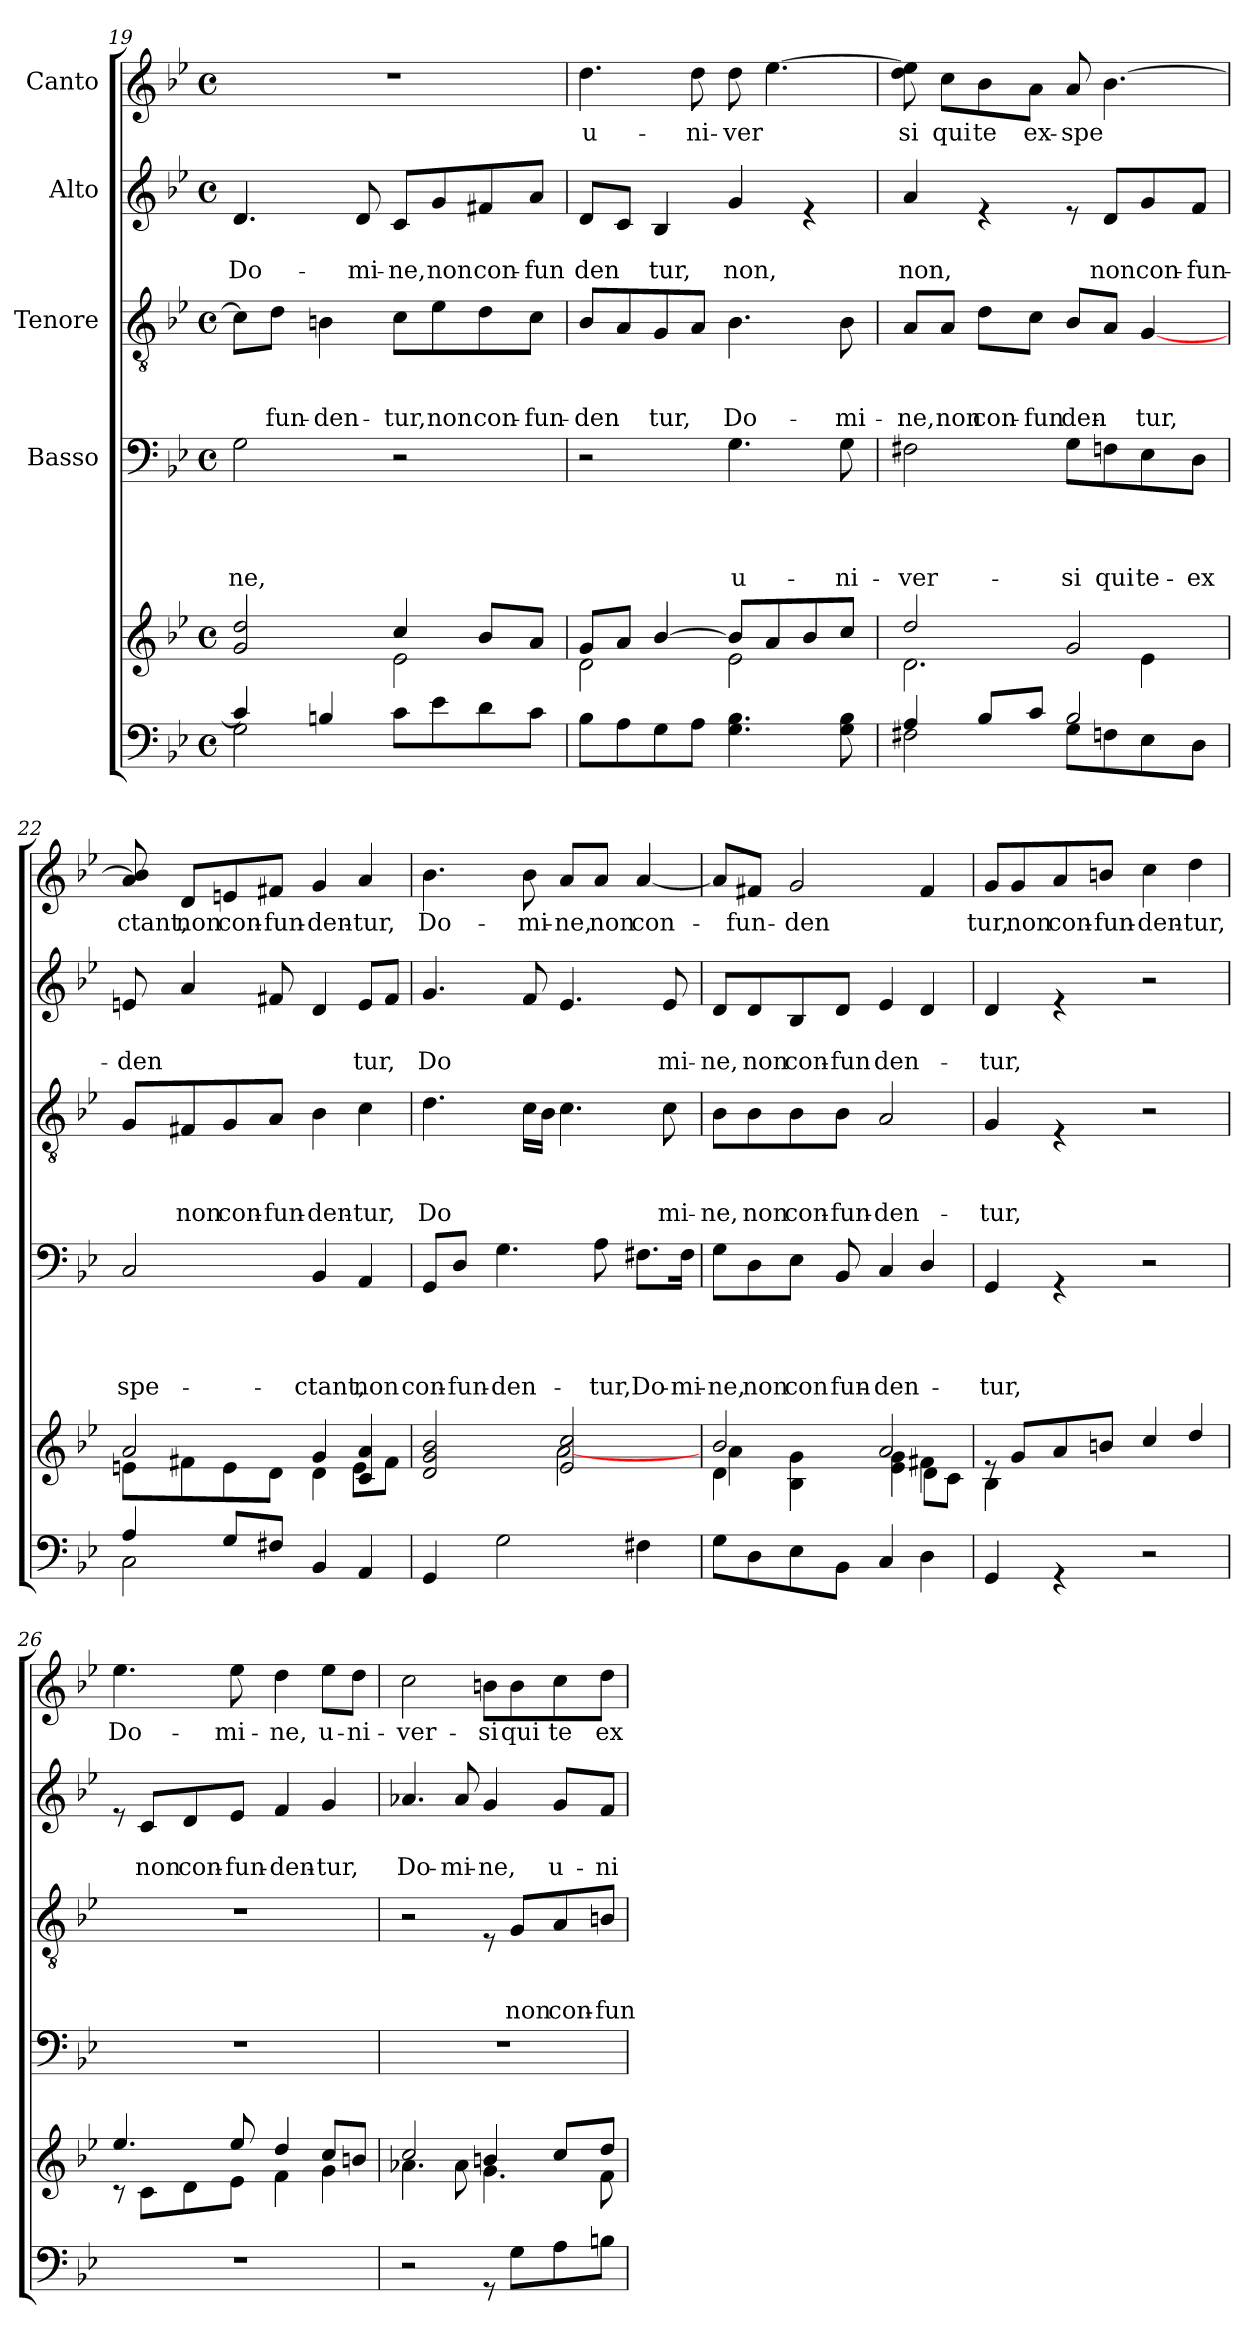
**kern	**kern	**kern	**text	**text	**text	**text	**kern	**text	**text	**text	**kern	**text	**text	**kern	**text
*part6	*part5	*part4	*part4	*part4	*part4	*part4	*part3	*part3	*part3	*part3	*part2	*part2	*part2	*part1	*part1
*staff6	*staff5	*staff4	*staff4	*staff4	*staff4	*staff4	*staff3	*staff3	*staff3	*staff3	*staff2	*staff2	*staff2	*staff1	*staff1
*	*	*I"Basso	*	*	*	*	*I"Tenore	*	*	*	*I"Alto	*	*	*I"Canto	*
!!LO:PB:g=z
*clefF4	*clefG2	*clefF4	*	*	*	*	*clefGv2	*	*	*	*clefG2	*	*	*clefG2	*
*k[b-e-]	*k[b-e-]	*k[b-e-]	*	*	*	*	*k[b-e-]	*	*	*	*k[b-e-]	*	*	*k[b-e-]	*
*B-:	*B-:	*B-:	*	*	*	*	*B-:	*	*	*	*B-:	*	*	*B-:	*
*M4/4	*M4/4	*M4/4	*	*	*	*	*M4/4	*	*	*	*M4/4	*	*	*M4/4	*
*met(c)	*met(c)	*met(c)	*	*	*	*	*met(c)	*	*	*	*met(c)	*	*	*met(c)	*
=19	=19	=19	=19	=19	=19	=19	=19	=19	=19	=19	=19	=19	=19	=19	=19
*^	*^	*	*	*	*	*	*	*	*	*	*	*	*	*	*
!	!	!	!	!	!	!	!	!LO:LY:b	!	!	!	!	!	!	!LO:LY:b	!	!
4c/]	2G\	2g/ 2dd/	2ryy	2G\	.	.	.	-ne,	8c\L]	.	.	.	4.d/	.	Do-	1r	.
!	!	!	!	!	!	!	!	!	!	!	!	!LO:LY:b	!	!	!	!	!
.	.	.	.	.	.	.	.	.	8d\J	.	.	-fun-	.	.	.	.	.
!	!	!	!	!	!	!	!	!	!	!	!	!LO:LY:b	!	!	!	!	!
4Bn/	.	.	.	.	.	.	.	.	4Bn\	.	.	-den-	.	.	.	.	.
!	!	!	!	!	!	!	!	!	!	!	!	!	!	!	!LO:LY:b	!	!
.	.	.	.	.	.	.	.	.	.	.	.	.	8d/	.	-mi-	.	.
!	!	!	!	!	!	!	!	!	!	!	!	!LO:LY:b	!	!	!LO:LY:b	!	!
8c\L	2ryy	4cc/	2e-\	2r	.	.	.	.	8c\L	.	.	-tur,	8c/L	.	-ne,	.	.
!	!	!	!	!	!	!	!	!	!	!	!	!LO:LY:b	!	!	!LO:LY:b	!	!
8e-\	.	.	.	.	.	.	.	.	8e-\	.	.	non	8g/	.	non	.	.
!	!	!	!	!	!	!	!	!	!	!	!	!LO:LY:b	!	!	!LO:LY:b	!	!
8d\	.	8b-/L	.	.	.	.	.	.	8d\	.	.	con-	8f#X/	.	con-	.	.
!	!	!	!	!	!	!	!	!	!	!	!	!LO:LY:b	!	!	!LO:LY:b	!	!
8c\J	.	8a/J	.	.	.	.	.	.	8c\J	.	.	-fun-	8a/J	.	-fun	.	.
*v	*v	*	*	*	*	*	*	*	*	*	*	*	*	*	*	*	*
=20	=20	=20	=20	=20	=20	=20	=20	=20	=20	=20	=20	=20	=20	=20	=20	=20
!	!	!	!	!	!	!	!	!	!	!	!LO:LY:b	!	!	!LO:LY:b	!	!LO:LY:b
8B-\L	8g/L	2d\	2r	.	.	.	.	8B-/L	.	.	-den	8d/L	.	den	4.dd\	u-
8A\	8a/J	.	.	.	.	.	.	8A/	.	.	.	8c/J	.	.	.	.
!	!	!	!	!	!	!	!	!	!	!	!LO:LY:b	!	!	!LO:LY:b	!	!
8G\	[<4b-/	.	.	.	.	.	.	8G/	.	.	tur,	4B-/	.	tur,	.	.
!	!	!	!	!	!	!	!	!	!	!	!	!	!	!	!	!LO:LY:b
8A\J	.	.	.	.	.	.	.	8A/J	.	.	.	.	.	.	8dd\	-ni-
!	!	!	!	!	!	!	!LO:LY:b	!	!	!	!LO:LY:b	!	!	!LO:LY:b	!	!LO:LY:b
4.G\ 4.B-\	8b-/L]	2e-\	4.G\	.	.	.	u-	4.B-\	.	.	Do-	4g/	.	non,	8dd\	-ver
.	8a/	.	.	.	.	.	.	.	.	.	.	.	.	.	[>4.ee-\	.
.	8b-/	.	.	.	.	.	.	.	.	.	.	4re	.	.	.	.
!	!	!	!	!	!	!	!LO:LY:b	!	!	!	!LO:LY:b	!	!	!	!	!
8G\ 8B-\	8cc/J	.	8G\	.	.	.	-ni-	8B-\	.	.	-mi-	.	.	.	.	.
=21	=21	=21	=21	=21	=21	=21	=21	=21	=21	=21	=21	=21	=21	=21	=21	=21
*^	*	*	*	*	*	*	*	*	*	*	*	*	*	*	*	*
!	!	!	!	!	!	!	!	!LO:LY:b	!	!	!	!LO:LY:b	!	!	!LO:LY:b	!	!LO:LY:b
*	*	*	*	*	*	*	*	*	*^	*	*	*	*	*	*	*	*
4A/	2F#X\	2dd/	2.d\	2F#X\	.	.	.	-ver-	8A/L	4ryy	.	.	-ne,	4a/	.	non,	8dd\ 8ee-\]	si
!	!	!	!	!	!	!	!	!	!	!	!	!	!LO:LY:b	!	!	!	!	!LO:LY:b
.	.	.	.	.	.	.	.	.	8A/J	.	.	.	non	.	.	.	8cc\L	qui
!	!	!	!	!	!	!	!	!	!	!	!	!	!LO:LY:b	!	!	!	!	!LO:LY:b
8B-/L	.	.	.	.	.	.	.	.	4ryy	8d\L	.	.	con-	4re	.	.	8b-\	te
!	!	!	!	!	!	!	!	!	!	!	!	!	!LO:LY:b	!	!	!	!	!LO:LY:b
8c/J	.	.	.	.	.	.	.	.	.	8c\J	.	.	-fun-	.	.	.	8a\J	ex-
!	!	!	!	!	!	!	!	!LO:LY:b	!	!	!	!	!LO:LY:b	!	!	!	!	!LO:LY:b
2B-/	8G\L	2g/	.	8G\L	.	.	.	-si	8B-/L	4ryy	.	.	den	8re	.	.	8a/	-spe
!	!	!	!	!	!	!	!	!LO:LY:b	!	!	!	!	!	!	!	!LO:LY:b	!	!
.	8Fn\	.	.	8Fn\	.	.	.	qui	8A/J	.	.	.	.	8d/L	.	non	[>4.b-\	.
!	!	!	!	!	!	!	!	!LO:LY:b	!	!	!	!	!LO:LY:b	!	!	!LO:LY:b	!	!
.	8E-\	.	4e-\	8E-\	.	.	.	te-	4ryy	[<4G/	.	.	-tur,	8g/	.	con-	.	.
!	!	!	!	!	!	!	!	!LO:LY:b	!	!	!	!	!	!	!	!LO:LY:b	!	!
.	8D\J	.	.	8D\J	.	.	.	-ex	.	.	.	.	.	8f/J	.	-fun-	.	.
*	*	*	*	*	*	*	*	*	*v	*v	*	*	*	*	*	*	*	*
=22	=22	=22	=22	=22	=22	=22	=22	=22	=22	=22	=22	=22	=22	=22	=22	=22	=22
!	!	!	!	!	!	!	!	!LO:LY:b	!	!	!	!	!	!	!LO:LY:b	!	!LO:LY:b
4A/	2C\	2a/	8en\L	2C/	.	.	.	spe-	8G/L	.	.	.	8en/	.	-den	8a/ 8b-\]	ctant,
!	!	!	!	!	!	!	!	!	!	!	!	!LO:LY:b	!	!	!	!	!LO:LY:b
.	.	.	8f#X\	.	.	.	.	.	8F#X/	.	.	non	4a/	.	.	8d/L	non
!	!	!	!	!	!	!	!	!	!	!	!	!LO:LY:b	!	!	!	!	!LO:LY:b
8G/L	.	.	8e\	.	.	.	.	.	8G/	.	.	con-	.	.	.	8en/	con-
!	!	!	!	!	!	!	!	!	!	!	!	!LO:LY:b	!	!	!	!	!LO:LY:b
8F#X/J	.	.	8d\J	.	.	.	.	.	8A/J	.	.	-fun-	8f#X/	.	.	8f#X/J	-fun-
!	!	!	!	!	!	!	!	!LO:LY:b	!	!	!	!LO:LY:b	!	!	!	!	!LO:LY:b
4BB-/	2ryy	4g/	4d\	4BB-/	.	.	.	-ctant,	4B-\	.	.	-den-	4d/	.	.	4g/	-den-
!	!	!	!	!	!	!	!	!LO:LY:b	!	!	!	!LO:LY:b	!	!	!LO:LY:b	!	!LO:LY:b
4AA/	.	4c/ 4a/	8e\L	4AA/	.	.	.	non	4c\	.	.	-tur,	8e/L	.	tur,	4a/	-tur,
.	.	.	8f#\J	.	.	.	.	.	.	.	.	.	8f#/J	.	.	.	.
*v	*v	*	*	*	*	*	*	*	*	*	*	*	*	*	*	*	*
!!LO:LB:g=z
=23	=23	=23	=23	=23	=23	=23	=23	=23	=23	=23	=23	=23	=23	=23	=23	=23
!	!	!	!	!	!	!	!LO:LY:b	!	!	!	!LO:LY:b	!	!	!LO:LY:b	!	!LO:LY:b
4GG/	2d/ 2g/ 2b-/	2ryy	8GG/L	.	.	.	con-	4.d\	.	.	Do	4.g/	.	Do	4.b-\	Do-
!	!	!	!	!	!	!	!LO:LY:b	!	!	!	!	!	!	!	!	!
.	.	.	8D/J	.	.	.	-fun-	.	.	.	.	.	.	.	.	.
!	!	!	!	!	!	!	!LO:LY:b	!	!	!	!	!	!	!	!	!
2G\	.	.	4.G\	.	.	.	-den-	.	.	.	.	.	.	.	.	.
!	!	!	!	!	!	!	!	!	!	!	!	!	!	!	!	!LO:LY:b
.	.	.	.	.	.	.	.	16c\LL	.	.	.	8f/	.	.	8b-\	-mi-
.	.	.	.	.	.	.	.	16B-\JJ	.	.	.	.	.	.	.	.
!	!	!	!	!	!	!	!	!	!	!	!	!	!	!	!	!LO:LY:b
.	2e-/ 2cc/	[>2a\	.	.	.	.	.	4.c\	.	.	.	4.e-/	.	.	8a/L	-ne,
!	!	!	!	!	!	!	!LO:LY:b	!	!	!	!	!	!	!	!	!LO:LY:b
.	.	.	8A\	.	.	.	-tur,	.	.	.	.	.	.	.	8a/J	non
!	!	!	!	!	!	!	!LO:LY:b	!	!	!	!	!	!	!	!	!LO:LY:b
4F#X\	.	.	8.F#X\L	.	.	.	Do-	.	.	.	.	.	.	.	[<4a/	con-
!	!	!	!	!	!	!	!	!	!	!	!LO:LY:b	!	!	!LO:LY:b	!	!
.	.	.	.	.	.	.	.	8c\	.	.	mi-	8e-/	.	mi-	.	.
!	!	!	!	!	!	!	!LO:LY:b	!	!	!	!	!	!	!	!	!
.	.	.	16F#\Jk	.	.	.	-mi-	.	.	.	.	.	.	.	.	.
!!LO:LB:g=z
=24	=24	=24	=24	=24	=24	=24	=24	=24	=24	=24	=24	=24	=24	=24	=24	=24
*	*^	*^	*	*	*	*	*	*	*	*	*	*	*	*	*	*
!	!	!	!	!	!	!	!	!	!LO:LY:b	!	!	!	!LO:LY:b	!	!	!LO:LY:b	!	!
*	*	*	*	*	*^	*	*	*	*	*	*	*	*	*	*	*	*	*
8G\L	2b-/	4d\	4a\	2.ryy	8G\L	4.ryy	.	.	.	-ne,	8B-\L	.	.	-ne,	8d/L	.	-ne,	8a/L]	.
!	!	!	!	!	!	!	!	!	!	!LO:LY:b	!	!	!	!LO:LY:b	!	!	!LO:LY:b	!	!LO:LY:b
8D\	.	.	.	.	8D\	.	.	.	.	non	8B-\	.	.	non	8d/	.	non	8f#X/J	-fun-
!	!	!	!	!	!	!	!	!	!	!LO:LY:b	!	!	!	!LO:LY:b	!	!	!LO:LY:b	!	!LO:LY:b
8E-\	.	4B-\ 4g\	2.ryy	.	8E-\J	.	.	.	.	con-	8B-\	.	.	con-	8B-/	.	con-	2g/	-den
!	!	!	!	!	!	!	!	!	!	!LO:LY:b	!	!	!	!LO:LY:b	!	!	!LO:LY:b	!	!
8BB-\J	.	.	.	.	4.ryy	8BB-/	.	.	.	-fun	8B-\J	.	.	-fun-	8d/J	.	-fun	.	.
!	!	!	!	!	!	!	!	!	!	!LO:LY:b	!	!	!	!LO:LY:b	!	!	!LO:LY:b	!	!
4C/	2a/	4e-\ 4g\	.	.	.	4C/	.	.	.	den-	2A/	.	.	-den-	4e-/	.	den-	.	.
4D\	.	4f#X\	.	8d\L	4D/	4ryy	.	.	.	.	.	.	.	.	4d/	.	.	4f#/	.
.	.	.	.	8c\J	.	.	.	.	.	.	.	.	.	.	.	.	.	.	.
*	*	*	*	*	*v	*v	*	*	*	*	*	*	*	*	*	*	*	*	*
=25	=25	=25	=25	=25	=25	=25	=25	=25	=25	=25	=25	=25	=25	=25	=25	=25	=25	=25
!	!	!	!	!	!	!	!	!	!LO:LY:b	!	!	!	!LO:LY:b	!	!	!LO:LY:b	!	!LO:LY:b
*	*	*v	*v	*v	*	*	*	*	*	*	*	*	*	*	*	*	*	*
4GG/	8re	4B-\	4GG/	.	.	.	-tur,	4G/	.	.	-tur,	4d/	.	-tur,	8g/L	tur,
!	!	!	!	!	!	!	!	!	!	!	!	!	!	!	!	!LO:LY:b
.	8g/L	.	.	.	.	.	.	.	.	.	.	.	.	.	8g/	non
!	!	!	!	!	!	!	!	!	!	!	!	!	!	!	!	!LO:LY:b
4rGG	8a/	2.ryy	4rGG	.	.	.	.	4rE	.	.	.	4re	.	.	8a/	con-
!	!	!	!	!	!	!	!	!	!	!	!	!	!	!	!	!LO:LY:b
.	8bn/J	.	.	.	.	.	.	.	.	.	.	.	.	.	8bn/J	-fun-
!	!	!	!	!	!	!	!	!	!	!	!	!	!	!	!	!LO:LY:b
2r	4cc/	.	2r	.	.	.	.	2r	.	.	.	2r	.	.	4cc\	-den-
!	!	!	!	!	!	!	!	!	!	!	!	!	!	!	!	!LO:LY:b
.	4dd/	.	.	.	.	.	.	.	.	.	.	.	.	.	4dd\	-tur,
=26	=26	=26	=26	=26	=26	=26	=26	=26	=26	=26	=26	=26	=26	=26	=26	=26
!	!	!	!	!	!	!	!	!	!	!	!	!	!	!	!	!LO:LY:b
1r	4.ee-/	8rB	1r	.	.	.	.	1r	.	.	.	8re	.	.	4.ee-\	Do-
!	!	!	!	!	!	!	!	!	!	!	!	!	!	!LO:LY:b	!	!
.	.	8c\L	.	.	.	.	.	.	.	.	.	8c/L	.	non	.	.
!	!	!	!	!	!	!	!	!	!	!	!	!	!	!LO:LY:b	!	!
.	.	8d\	.	.	.	.	.	.	.	.	.	8d/	.	con-	.	.
!	!	!	!	!	!	!	!	!	!	!	!	!	!	!LO:LY:b	!	!LO:LY:b
.	8ee-/	8e-\J	.	.	.	.	.	.	.	.	.	8e-/J	.	-fun-	8ee-\	-mi-
!	!	!	!	!	!	!	!	!	!	!	!	!	!	!LO:LY:b	!	!LO:LY:b
.	4dd/	4f\	.	.	.	.	.	.	.	.	.	4f/	.	-den-	4dd\	-ne,
!	!	!	!	!	!	!	!	!	!	!	!	!	!	!LO:LY:b	!	!LO:LY:b
.	8cc/L	4g\	.	.	.	.	.	.	.	.	.	4g/	.	-tur,	8ee-\L	u-
!	!	!	!	!	!	!	!	!	!	!	!	!	!	!	!	!LO:LY:b
.	8bn/J	.	.	.	.	.	.	.	.	.	.	.	.	.	8dd\J	-ni-
=27	=27	=27	=27	=27	=27	=27	=27	=27	=27	=27	=27	=27	=27	=27	=27	=27
!	!	!	!	!	!	!	!	!	!	!	!	!	!	!LO:LY:b	!	!LO:LY:b
2r	2cc/	4.a-X\	1r	.	.	.	.	2r	.	.	.	4.a-X/	.	Do-	2cc\	-ver-
!	!	!	!	!	!	!	!	!	!	!	!	!	!	!LO:LY:b	!	!
.	.	8a-\	.	.	.	.	.	.	.	.	.	8a-/	.	-mi-	.	.
!	!	!	!	!	!	!	!	!	!	!	!	!	!	!LO:LY:b	!	!LO:LY:b
8rGG	4bn/	4.g\	.	.	.	.	.	8rE	.	.	.	4g/	.	-ne,	8bn\L	-si
!	!	!	!	!	!	!	!	!	!	!	!LO:LY:b	!	!	!	!	!LO:LY:b
8G\L	.	.	.	.	.	.	.	8G/L	.	.	non	.	.	.	8b\	qui
!	!	!	!	!	!	!	!	!	!	!	!LO:LY:b	!	!	!LO:LY:b	!	!LO:LY:b
8A\	8cc/L	.	.	.	.	.	.	8A/	.	.	con-	8g/L	.	u-	8cc\	te
!	!	!	!	!	!	!	!	!	!	!	!LO:LY:b	!	!	!LO:LY:b	!	!LO:LY:b
8Bn\J	8dd/J	8f\	.	.	.	.	.	8Bn/J	.	.	-fun-	8f/J	.	-ni-	8dd\J	ex-
*	*v	*v	*	*	*	*	*	*	*	*	*	*	*	*	*	*
=	=	=	=	=	=	=	=	=	=	=	=	=	=	=	=
*-	*-	*-	*-	*-	*-	*-	*-	*-	*-	*-	*-	*-	*-	*-	*-
